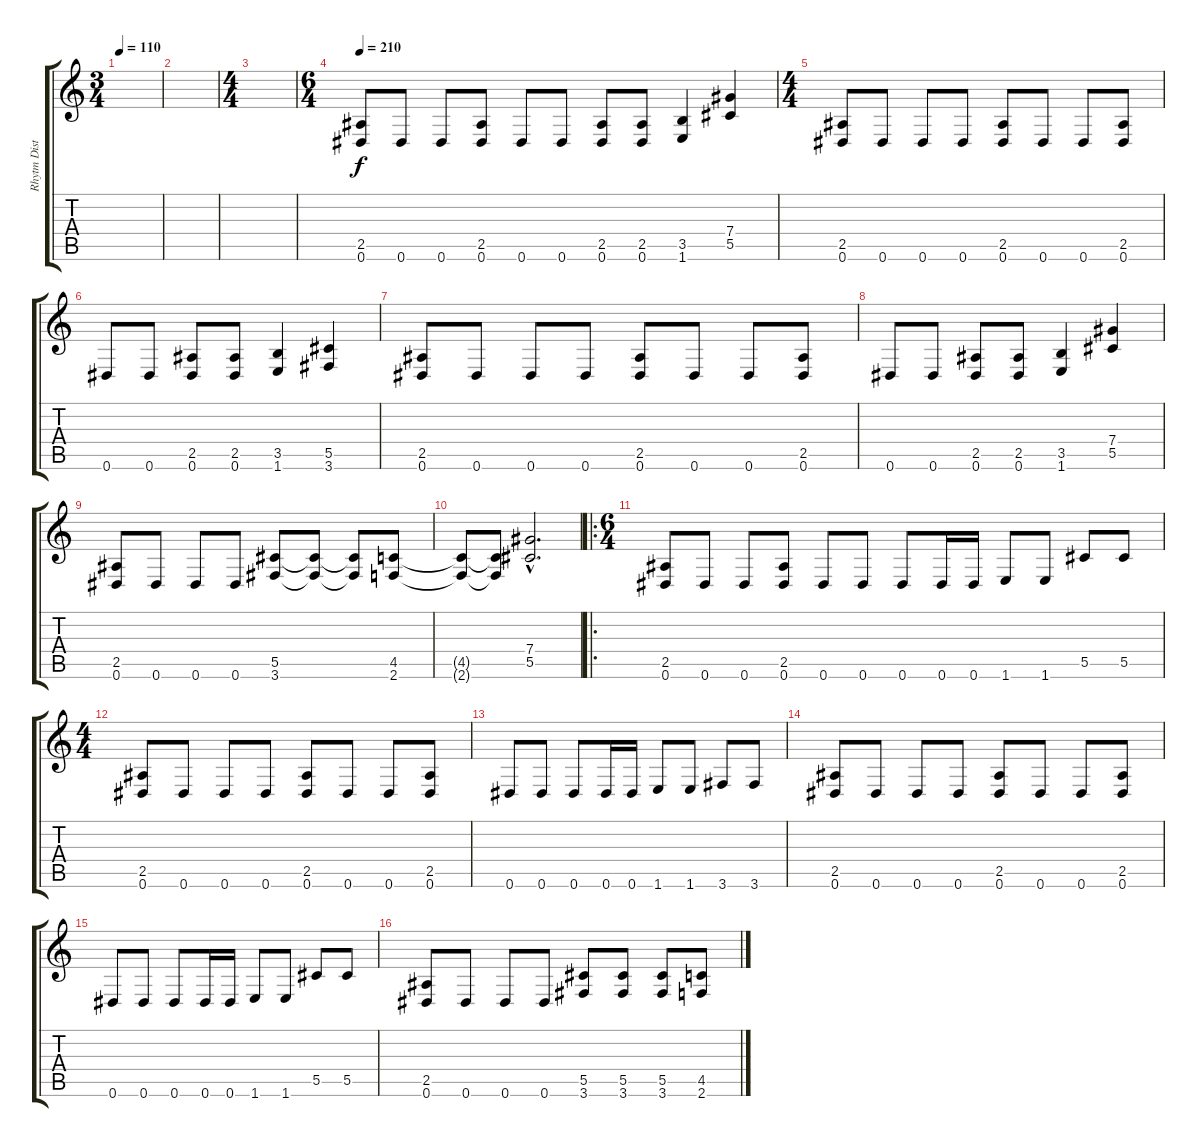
\track ("Rhytm Distortion" "Rhytm Dist") {instrument overdrivenguitar}
\staff {score tabs}
\tuning (Eb4 Bb3 Gb3 Db3 Ab2 Eb2) {hide}
\ts (3 4)
\tempo 110
\clef g2
\ks c
|
|
\ts (4 4)
|
\ts (6 4)
\tempo 210
(2.5 0.6).8 0.6.8 0.6.8 (2.5 0.6).8 0.6.8 0.6.8 (2.5 0.6).8 (2.5 0.6).8 (3.5 1.6).4 (7.4 5.5).4 |
\ts (4 4)
(2.5 0.6).8 0.6.8 0.6.8 0.6.8 (2.5 0.6).8 0.6.8 0.6.8 (2.5 0.6).8 |
0.6.8 0.6.8 (2.5 0.6).8 (2.5 0.6).8 (3.5 1.6).4 (5.5 3.6).4 |
(2.5 0.6).8 0.6.8 0.6.8 0.6.8 (2.5 0.6).8 0.6.8 0.6.8 (2.5 0.6).8 |
0.6.8 0.6.8 (2.5 0.6).8 (2.5 0.6).8 (3.5 1.6).4 (7.4 5.5).4 |
(2.5 0.6).8 0.6.8 0.6.8 0.6.8 (5.5 3.6).8 (5.5{t} 3.6{t}).8 (5.5{t} 3.6{t}).8 (4.5 2.6).8 |
(4.5{t} 2.6{t}).8 (4.5{t} 2.6{t}).8 (7.4{hac} 5.5{hac}).2{d} |
\ro
\ts (6 4)
(2.5 0.6).8 0.6.8 0.6.8 (2.5 0.6).8 0.6.8 0.6.8 0.6.8 0.6.16 0.6.16 1.6.8 1.6.8 5.5.8 5.5.8 |
\ts (4 4)
(2.5 0.6).8 0.6.8 0.6.8 0.6.8 (2.5 0.6).8 0.6.8 0.6.8 (2.5 0.6).8 |
0.6.8 0.6.8 0.6.8 0.6.16 0.6.16 1.6.8 1.6.8 3.6.8 3.6.8 |
(2.5 0.6).8 0.6.8 0.6.8 0.6.8 (2.5 0.6).8 0.6.8 0.6.8 (2.5 0.6).8 |
0.6.8 0.6.8 0.6.8 0.6.16 0.6.16 1.6.8 1.6.8 5.5.8 5.5.8 |
(2.5 0.6).8 0.6.8 0.6.8 0.6.8 (5.5 3.6).8 (5.5 3.6).8 (5.5 3.6).8 (4.5 2.6).8
